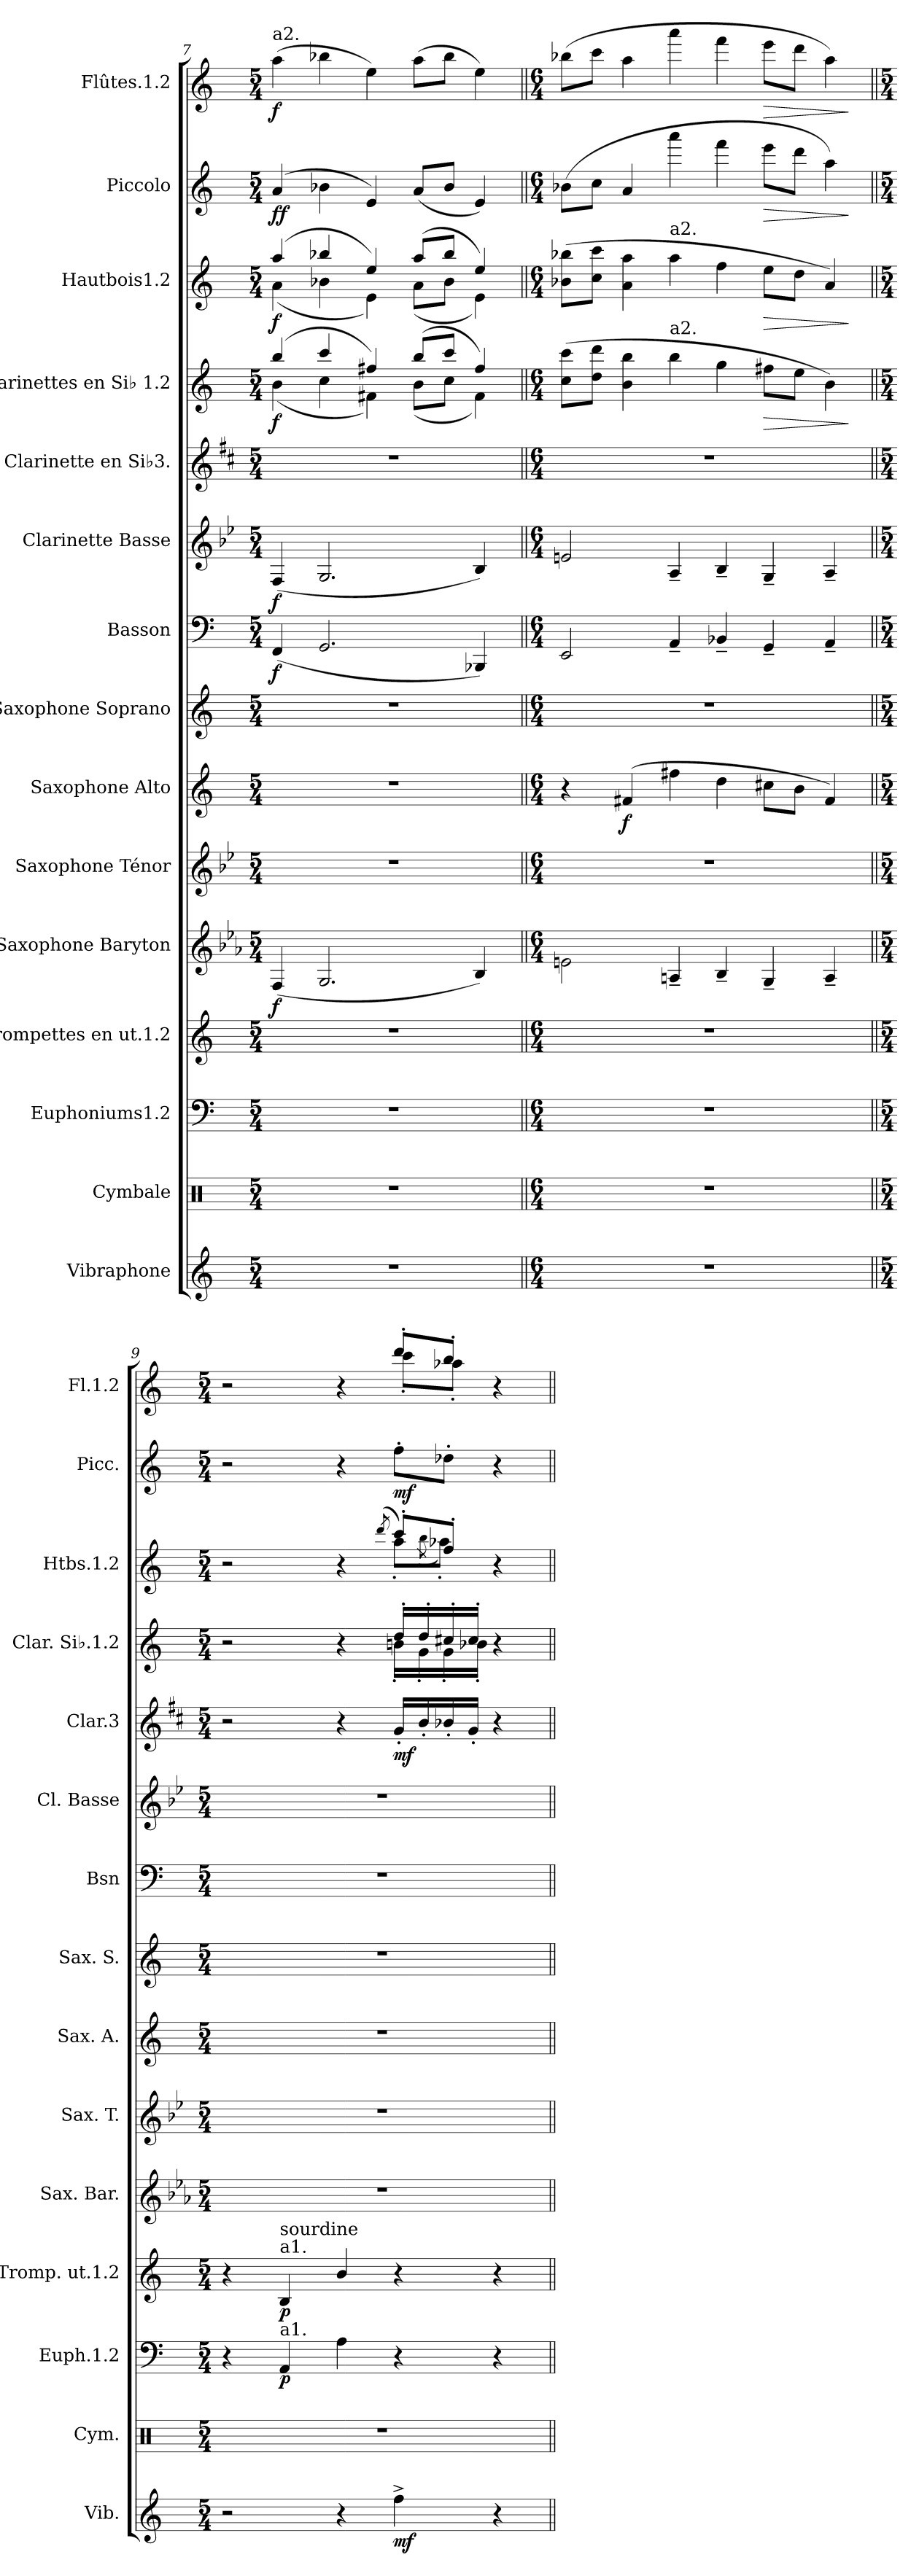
**kern	**dynam	**kern	**kern	**dynam	**kern	**dynam	**kern	**dynam	**kern	**kern	**dynam	**kern	**kern	**dynam	**kern	**dynam	**kern	**dynam	**kern	**dynam	**kern	**dynam	**kern	**dynam	**kern	**dynam
*part15	*part15	*part14	*part13	*part13	*part12	*part12	*part11	*part11	*part10	*part9	*part9	*part8	*part7	*part7	*part6	*part6	*part5	*part5	*part4	*part4	*part3	*part3	*part2	*part2	*part1	*part1
*staff15	*staff15	*staff14	*staff13	*staff13	*staff12	*staff12	*staff11	*staff11	*staff10	*staff9	*staff9	*staff8	*staff7	*staff7	*staff6	*staff6	*staff5	*staff5	*staff4	*staff4	*staff3	*staff3	*staff2	*staff2	*staff1	*staff1
*I"Vibraphone	*	*I"Cymbale	*I"Euphoniums1.2	*	*I"Trompettes en ut.1.2	*	*I"Saxophone Baryton	*	*I"Saxophone Ténor	*I"Saxophone Alto	*	*I"Saxophone Soprano	*I"Basson	*	*I"Clarinette Basse	*	*I"Clarinette en Si♭3.	*	*I"Clarinettes en Si♭ 1.2	*	*I"Hautbois1.2	*	*I"Piccolo	*	*I"Flûtes.1.2	*
*I'Vib.	*	*I'Cym.	*I'Euph.1.2	*	*I'Tromp. ut.1.2	*	*I'Sax. Bar.	*	*I'Sax. T.	*I'Sax. A.	*	*I'Sax. S.	*I'Bsn	*	*I'Cl. Basse	*	*I'Clar.3	*	*I'Clar. Si♭.1.2	*	*I'Htbs.1.2	*	*I'Picc.	*	*I'Fl.1.2	*
*clefG2	*	*clefX	*clefF4	*	*clefG2	*	*clefG2	*	*clefG2	*clefG2	*	*clefG2	*clefF4	*	*clefG2	*	*clefG2	*	*clefG2	*	*clefG2	*	*clefG2	*	*clefG2	*
*	*	*	*	*	*ITrd1c2	*	*ITrd12c21	*	*ITrd8c14	*ITrd5c9	*	*ITrd1c2	*	*	*ITrd8c14	*	*ITrd1c2	*	*ITrd1c2	*	*	*	*ITrd-7c-12	*	*	*
*k[]	*	*k[]	*k[]	*	*k[b-e-]	*	*k[b-e-a-]	*	*k[b-e-]	*k[b-e-a-]	*	*k[b-e-]	*k[]	*	*k[b-e-]	*	*k[]	*	*k[b-e-]	*	*k[]	*	*k[]	*	*k[]	*
*M5/4	*	*M5/4	*M5/4	*	*M5/4	*	*M5/4	*	*M5/4	*M5/4	*	*M5/4	*M5/4	*	*M5/4	*	*M5/4	*	*M5/4	*	*M5/4	*	*M5/4	*	*M5/4	*
=7	=7	=7	=7	=7	=7	=7	=7	=7	=7	=7	=7	=7	=7	=7	=7	=7	=7	=7	=7	=7	=7	=7	=7	=7	=7	=7
*	*	*	*	*	*	*	*	*	*	*	*	*	*	*	*	*	*	*	*^	*	*^	*	*	*	*	*
!	!	!	!	!	!	!	!	!	!	!	!	!	!	!	!	!	!	!	!	!	!	!	!	!	!	!	!LO:TX:a:t=a2.	!
!	!	!	!	!	!	!	!	!LO:DY:b	!	!	!	!	!	!LO:DY:b	!	!LO:DY:b	!	!	!	!	!LO:DY:b	!	!	!LO:DY:b	!	!LO:DY:b	!	!
!	!	!	!	!	!	!	!	!	!	!	!	!	!	!	!	!	!	!	!	!	!	!	!	!	!	!LO:DY:n=1:b	!	!LO:DY:b
4%5r	.	4%5r	4%5r	.	4%5r	.	(<4FF/	f	4%5r	4%5r	.	4%5r	(<4FF/	f	(<4FF/	f	4%5r	.	(>4aa/	(<4a\	f	(>4aa/	(<4a\	f	(>4aa/	f f	(>4aa\	f
.	.	.	.	.	.	.	2.GG/	.	.	.	.	.	2.GG/	.	2.GG/	.	.	.	4bb-/	4b-\	.	4bb-X/	4b-X\	.	4bb-X\	.	4bb-X\	.
.	.	.	.	.	.	.	.	.	.	.	.	.	.	.	.	.	.	.	4een/)	4en\)	.	4ee/)	4e\)	.	4ee/)	.	4ee\)	.
.	.	.	.	.	.	.	.	.	.	.	.	.	.	.	.	.	.	.	(>8aa/L	(<8a\L	.	(>8aa/L	(<8a\L	.	(<8aa/L	.	(>8aa\L	.
.	.	.	.	.	.	.	.	.	.	.	.	.	.	.	.	.	.	.	8bb-/J	8b-\J	.	8bb-/J	8b-\J	.	8bb-/J	.	8bb-\J	.
.	.	.	.	.	.	.	4BB-/)	.	.	.	.	.	4BBB-X/)	.	4BB-/)	.	.	.	4ee/)	4e\)	.	4ee/)	4e\)	.	4ee/)	.	4ee\)	.
*	*	*	*	*	*	*	*	*	*	*	*	*	*	*	*	*	*	*	*v	*v	*	*	*	*	*	*	*	*
*	*	*	*	*	*	*	*	*	*	*	*	*	*	*	*	*	*	*	*	*	*v	*v	*	*	*	*	*
=8||	=8||	=8||	=8||	=8||	=8||	=8||	=8||	=8||	=8||	=8||	=8||	=8||	=8||	=8||	=8||	=8||	=8||	=8||	=8||	=8||	=8||	=8||	=8||	=8||	=8||	=8||
*M6/4	*	*M6/4	*M6/4	*	*M6/4	*	*M6/4	*	*M6/4	*M6/4	*	*M6/4	*M6/4	*	*M6/4	*	*M6/4	*	*M6/4	*	*M6/4	*	*M6/4	*	*M6/4	*
1.r	.	1.r	1.r	.	1.r	.	2En\	.	1.r	4r	.	1.r	2EE/	.	2En/	.	1.r	.	(>8b-\ 8bb-\L	.	(>8b-X\ 8bb-X\L	.	(>8bb-X\L	.	(>8bb-X\L	.
.	.	.	.	.	.	.	.	.	.	.	.	.	.	.	.	.	.	.	8cc\ 8ccc\J	.	8cc\ 8ccc\J	.	8ccc\J	.	8ccc\J	.
!	!	!	!	!	!	!	!	!	!	!	!LO:DY:b	!	!	!	!	!	!	!	!	!	!	!	!	!	!	!
.	.	.	.	.	.	.	.	.	.	(>4An/	f	.	.	.	.	.	.	.	4a\ 4aa\	.	4a\ 4aa\	.	4aa/	.	4aa\	.
!	!	!	!	!	!	!	!	!	!	!	!	!	!	!	!	!	!	!	!	!	!LO:TX:a:t=a2.	!	!	!	!	!
!	!	!	!	!	!	!	!	!	!	!	!	!	!	!	!	!	!	!	!LO:TX:a:t=a2.	!	!	!	!	!	!	!
.	.	.	.	.	.	.	4AAn~/	.	.	4an\	.	.	4AA~/	.	4AA~/	.	.	.	4aa\	.	4aa\	.	4aaaa\	.	4aaa\	.
.	.	.	.	.	.	.	4BB-~/	.	.	4f\	.	.	4BB-X~/	.	4BB-~/	.	.	.	4ff\	.	4ff\	.	4ffff\	.	4fff\	.
!	!	!	!	!	!	!	!	!	!	!	!	!	!	!	!	!	!	!	!	!LO:HP:b	!	!LO:HP:b	!	!LO:HP:b	!	!LO:HP:b
.	.	.	.	.	.	.	4GG~/	.	.	8en\L	.	.	4GG~/	.	4GG~/	.	.	.	8een\L	>	8ee\L	>	8eeee\L	>	8eee\L	>
.	.	.	.	.	.	.	.	.	.	8d\J	.	.	.	.	.	.	.	.	8dd\J	.	8dd\J	.	8dddd\J	.	8ddd\J	.
.	.	.	.	.	.	.	4AA~/	.	.	4A/)	.	.	4AA~/	.	4AA~/	.	.	.	4a\)	.	4a/)	.	4aaa\)	.	4aa\)	.
.	.	.	.	.	.	.	.	.	.	.	.	.	.	.	.	.	.	.	.	]	.	]	.	]	.	]
=9||	=9||	=9||	=9||	=9||	=9||	=9||	=9||	=9||	=9||	=9||	=9||	=9||	=9||	=9||	=9||	=9||	=9||	=9||	=9||	=9||	=9||	=9||	=9||	=9||	=9||	=9||
*M5/4	*	*M5/4	*M5/4	*	*M5/4	*	*M5/4	*	*M5/4	*M5/4	*	*M5/4	*M5/4	*	*M5/4	*	*M5/4	*	*M5/4	*	*M5/4	*	*M5/4	*	*M5/4	*
*	*	*	*	*	*	*	*	*	*	*	*	*	*	*	*	*	*	*	*^	*	*^	*	*	*	*^	*
2r	.	4%5r	4r	.	4r	.	4%5r	.	4%5r	4%5r	.	4%5r	4%5r	.	4%5r	.	2r	.	2r	2.ryy	.	2r	2.ryy	.	2r	.	2r	2.ryy	.
!	!	!	!	!	!LO:TX:a:t=a1.	!	!	!	!	!	!	!	!	!	!	!	!	!	!	!	!	!	!	!	!	!	!	!	!
!	!	!	!	!	!LO:TX:a:t=sourdine	!	!	!	!	!	!	!	!	!	!	!	!	!	!	!	!	!	!	!	!	!	!	!	!
!	!	!	!LO:TX:a:t=a1.	!	!	!	!	!	!	!	!	!	!	!	!	!	!	!	!	!	!	!	!	!	!	!	!	!	!
!	!	!	!	!LO:DY:b	!	!LO:DY:b	!	!	!	!	!	!	!	!	!	!	!	!	!	!	!	!	!	!	!	!	!	!	!
.	.	.	4AA/	p	4A/	p	.	.	.	.	.	.	.	.	.	.	.	.	.	.	.	.	.	.	.	.	.	.	.
4r	.	.	4A\	.	4a/	.	.	.	.	.	.	.	.	.	.	.	4r	.	4r	.	.	4r	.	.	4r	.	4r	.	.
.	.	.	.	.	.	.	.	.	.	.	.	.	.	.	.	.	.	.	.	.	.	(<8qddd/	.	.	.	.	.	.	.
!	!LO:DY:b	!	!	!	!	!	!	!	!	!	!	!	!	!	!	!	!	!LO:DY:b	!	!	!LO:DY:b	!	!	!	!	!	!	!	!
!	!	!	!	!	!	!	!	!	!	!	!	!	!	!	!	!	!	!	!	!	!LO:DY:n=1:b	!	!	!LO:DY:b	!	!	!	!	!
!	!	!	!	!	!	!	!	!	!	!	!	!	!	!	!	!	!	!	!	!	!	!	!	!LO:DY:n=1:b	!	!LO:DY:b	!	!	!LO:DY:b
!	!	!	!	!	!	!	!	!	!	!	!	!	!	!	!	!	!	!	!	!	!	!	!	!	!	!	!	!	!LO:DY:n=1:b
4ff^\	mf	.	4r	.	4r	.	.	.	.	.	.	.	.	.	.	.	16f'/LL	mf	16cc'/LL	16an'\LL	mf mf	8ccc'/L)	8aa'\L	mf mf	8fff'\L	mf	8ddd'/L	8ccc'\L	mf mf
.	.	.	.	.	.	.	.	.	.	.	.	.	.	.	.	.	16a'/	.	16cc'/	16f'\	.	.	.	.	.	.	.	.	.
.	.	.	.	.	.	.	.	.	.	.	.	.	.	.	.	.	.	.	.	.	.	.	(>8qbb\	.	.	.	.	.	.
.	.	.	.	.	.	.	.	.	.	.	.	.	.	.	.	.	16a-X'/	.	16bn'/	16f'\	.	8ff'/J	8aa-X'\J)	.	8ddd-X'\J	.	8bb'/J	8aa-X'\J	.
.	.	.	.	.	.	.	.	.	.	.	.	.	.	.	.	.	16f'/JJ	.	16b'/JJ	16a-X'\JJ	.	.	.	.	.	.	.	.	.
4r	.	.	4r	.	4r	.	.	.	.	.	.	.	.	.	.	.	4r	.	4r	4ryy	.	4r	4ryy	.	4r	.	4r	4ryy	.
*	*	*	*	*	*	*	*	*	*	*	*	*	*	*	*	*	*	*	*v	*v	*	*	*	*	*	*	*v	*v	*
*	*	*	*	*	*	*	*	*	*	*	*	*	*	*	*	*	*	*	*	*	*v	*v	*	*	*	*	*
=||	=||	=||	=||	=||	=||	=||	=||	=||	=||	=||	=||	=||	=||	=||	=||	=||	=||	=||	=||	=||	=||	=||	=||	=||	=||	=||
*-	*-	*-	*-	*-	*-	*-	*-	*-	*-	*-	*-	*-	*-	*-	*-	*-	*-	*-	*-	*-	*-	*-	*-	*-	*-	*-
